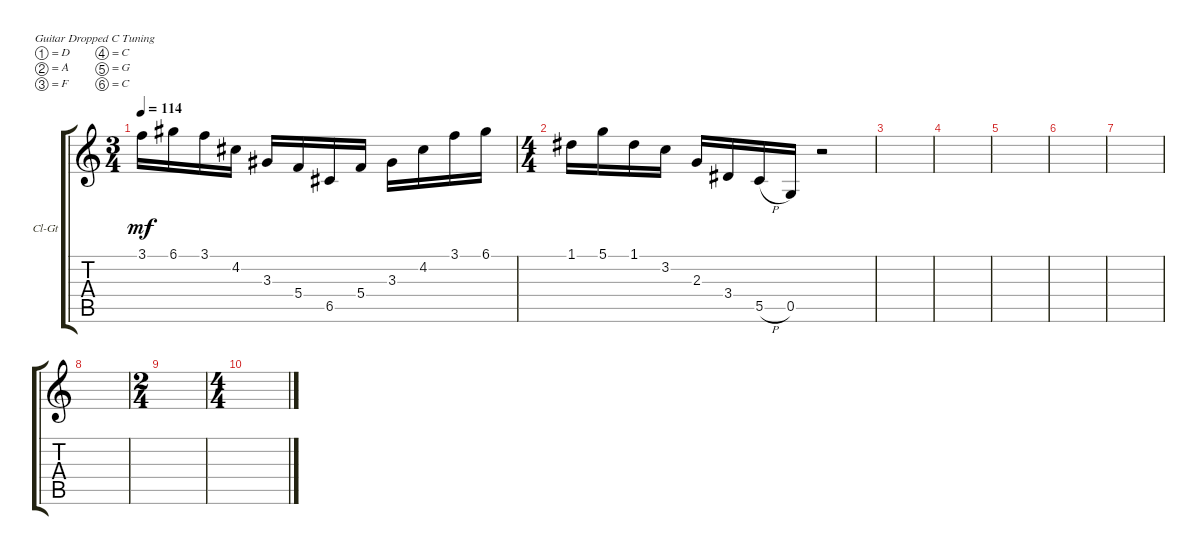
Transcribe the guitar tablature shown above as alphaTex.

\defaultSystemsLayout 4
\bracketExtendMode groupsimilarinstruments
\firstSystemTrackNameOrientation horizontal
\otherSystemsTrackNameOrientation horizontal
\track ("Clean Solo" "Cl-Gt") {instrument electricguitarclean}
\staff {score tabs}
\tuning (D4 A3 F3 C3 G2 C2)
\ts (3 4)
\tempo 114
\clef g2
\ks c
3.1.16{dy mf} 6.1.16 3.1.16 4.2.16 3.3.16 5.4.16 6.5.16 5.4.16 3.3.16 4.2.16 3.1.16 6.1.16 |
\ts (4 4)
1.1.16 5.1.16 1.1.16 3.2.16 2.3.16 3.4.16 5.5{h}.16 0.5.16 r.2 |
|
|
|
|
|
|
\ts (2 4)
|
\ts (4 4)
